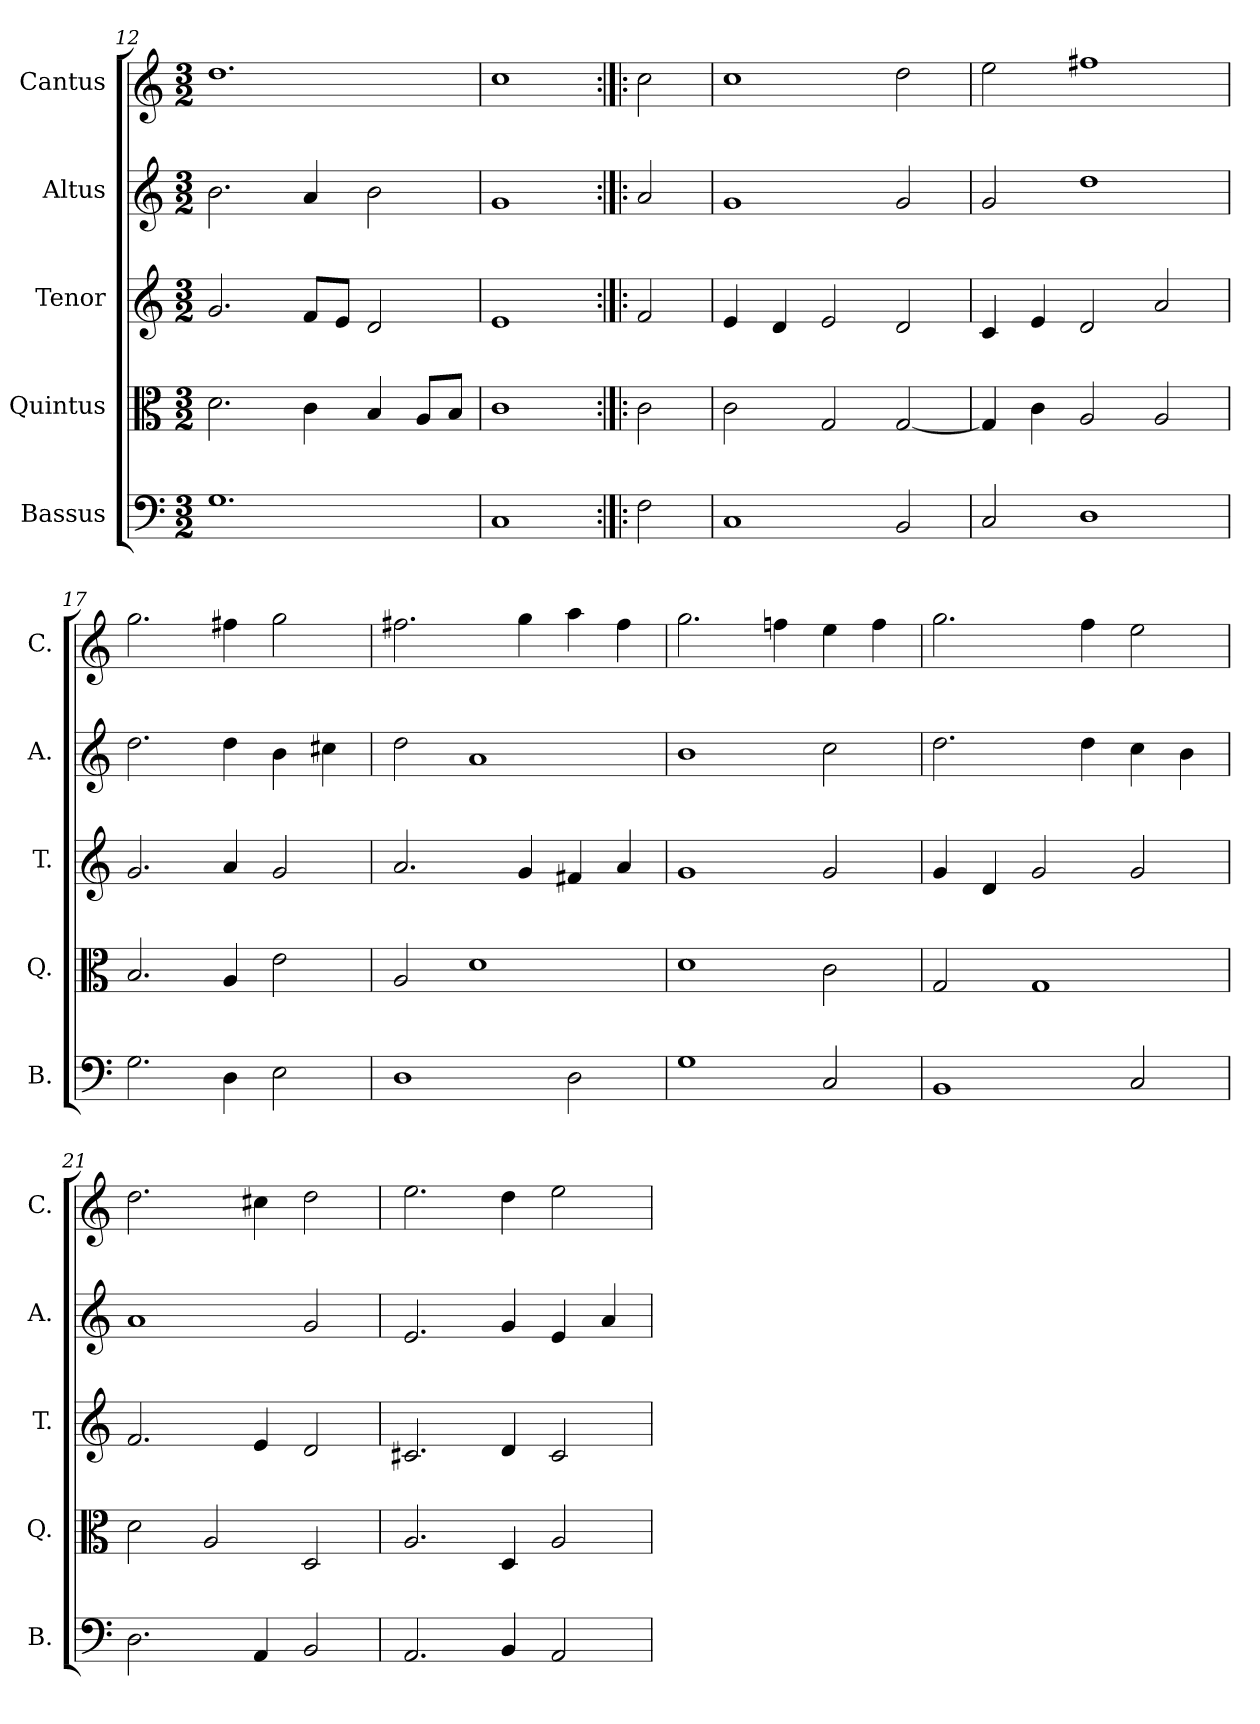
**kern	**kern	**kern	**kern	**kern
*part5	*part4	*part3	*part2	*part1
*staff5	*staff4	*staff3	*staff2	*staff1
*I"Bassus	*I"Quintus	*I"Tenor	*I"Altus	*I"Cantus
*I'B.	*I'Q.	*I'T.	*I'A.	*I'C.
*clefF4	*clefC3	*clefG2	*clefG2	*clefG2
*k[]	*k[]	*k[]	*k[]	*k[]
*C:	*C:	*C:	*C:	*C:
*M3/2	*M3/2	*M3/2	*M3/2	*M3/2
=12	=12	=12	=12	=12
1.G\	2.d\	2.g/	2.b\	1.dd\
.	4c\	8f/L	4a/	.
.	.	8e/J	.	.
.	4B/	2d/	2b\	.
.	8A/L	.	.	.
.	8B/J	.	.	.
=13	=13	=13	=13	=13
1C/	1c\	1e/	1g/	1cc\
=14:|!|:	=14:|!|:	=14:|!|:	=14:|!|:	=14:|!|:
2F\	2c\	2f/	2a/	2cc\
=15	=15	=15	=15	=15
1C/	2c\	4e/	1g/	1cc\
.	.	4d/	.	.
.	2G/	2e/	.	.
2BB/	[2G/	2d/	2g/	2dd\
=16	=16	=16	=16	=16
2C/	4G/]	4c/	2g/	2ee\
.	4c\	4e/	.	.
1D\	2A/	2d/	1dd\	1ff#X\
.	2A/	2a/	.	.
=17	=17	=17	=17	=17
2.G\	2.B/	2.g/	2.dd\	2.gg\
4D\	4A/	4a/	4dd\	4ff#X\
2E\	2e\	2g/	4b\	2gg\
.	.	.	4cc#X\	.
=18	=18	=18	=18	=18
1D\	2A/	2.a/	2dd\	2.ff#X\
.	1d\	.	1a/	.
.	.	4g/	.	4gg\
2D\	.	4f#X/	.	4aa\
.	.	4a/	.	4ff#\
=19	=19	=19	=19	=19
1G\	1d\	1g/	1b\	2.gg\
.	.	.	.	4ffn\
2C/	2c\	2g/	2cc\	4ee\
.	.	.	.	4ff\
=20	=20	=20	=20	=20
1BB/	2G/	4g/	2.dd\	2.gg\
.	.	4d/	.	.
.	1G/	2g/	.	.
.	.	.	4dd\	4ff\
2C/	.	2g/	4cc\	2ee\
.	.	.	4b\	.
!!LO:LB:g=z
=21	=21	=21	=21	=21
2.D\	2d\	2.f/	1a/	2.dd\
.	2A/	.	.	.
4AA/	.	4e/	.	4cc#X\
2BB/	2D/	2d/	2g/	2dd\
=22	=22	=22	=22	=22
2.AA/	2.A/	2.c#X/	2.e/	2.ee\
4BB/	4D/	4d/	4g/	4dd\
2AA/	2A/	2c#/	4e/	2ee\
.	.	.	4a/	.
=	=	=	=	=
*-	*-	*-	*-	*-
